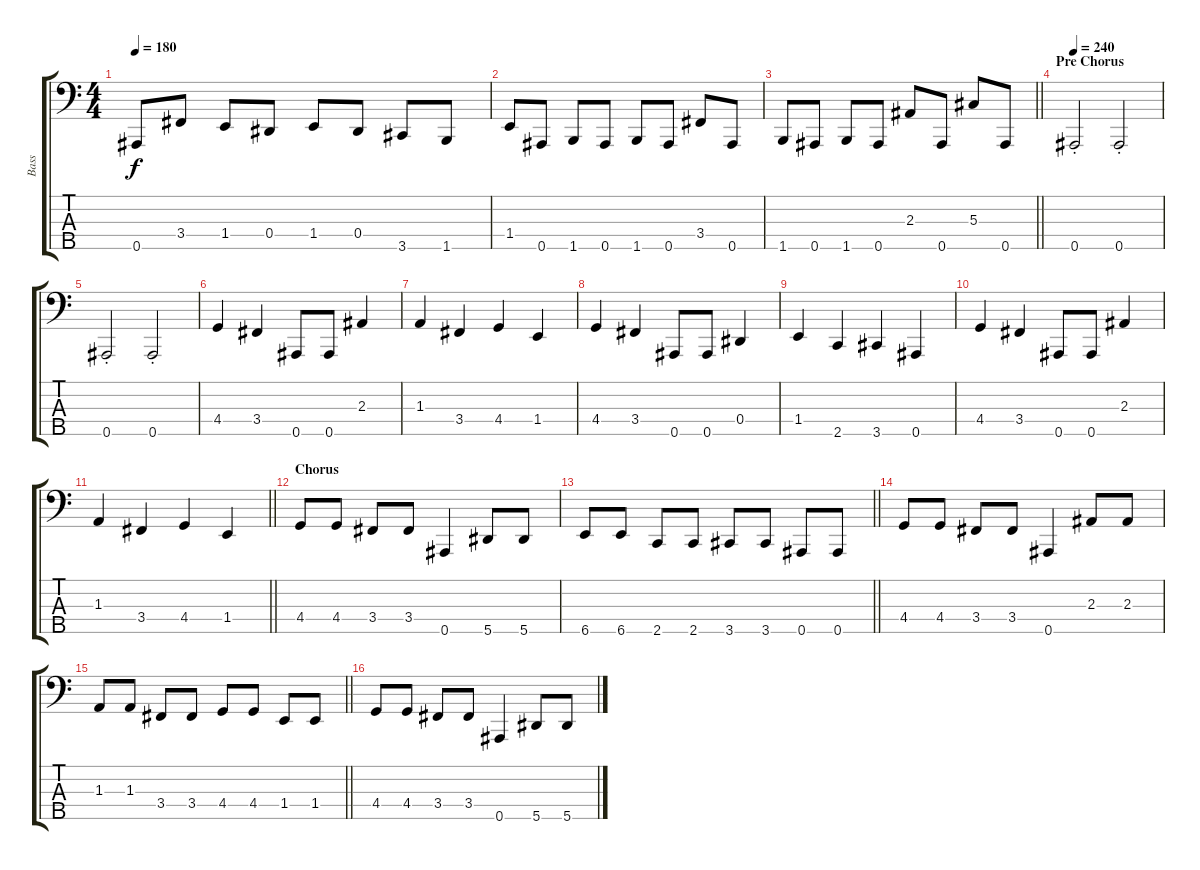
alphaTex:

\track ("Bass " "Bass ") {instrument electricbassfinger}
\staff {score tabs}
\tuning (Gb2 Db2 Ab1 Eb1 Bb0) {hide}
\ts (4 4)
\tempo 180
\clef f4
\ks c
0.5.8{dy f} 3.4.8 1.4.8 0.4.8 1.4.8 0.4.8 3.5.8 1.5.8 |
1.4.8 0.5.8 1.5.8 0.5.8 1.5.8 0.5.8 3.4.8 0.5.8 |
\barLineRight lightlight
1.5.8 0.5.8 1.5.8 0.5.8 2.3.8 0.5.8 5.3.8 0.5.8 |
\section ("" "Pre Chorus")
\tempo 240
0.5{st}.2 0.5{st}.2 |
0.5{st}.2 0.5{st}.2 |
4.4.4 3.4.4 0.5.8 0.5.8 2.3.4 |
1.3.4 3.4.4 4.4.4 1.4.4 |
4.4.4 3.4.4 0.5.8 0.5.8 0.4.4 |
1.4.4 2.5.4 3.5.4 0.5.4 |
4.4.4 3.4.4 0.5.8 0.5.8 2.3.4 |
\barLineRight lightlight
1.3.4 3.4.4 4.4.4 1.4.4 |
\section ("" "Chorus")
4.4.8 4.4.8 3.4.8 3.4.8 0.5.4 5.5.8 5.5.8 |
\barLineRight lightlight
6.5.8 6.5.8 2.5.8 2.5.8 3.5.8 3.5.8 0.5.8 0.5.8 |
4.4.8 4.4.8 3.4.8 3.4.8 0.5.4 2.3.8 2.3.8 |
\barLineRight lightlight
1.3.8 1.3.8 3.4.8 3.4.8 4.4.8 4.4.8 1.4.8 1.4.8 |
4.4.8 4.4.8 3.4.8 3.4.8 0.5.4 5.5.8 5.5.8
